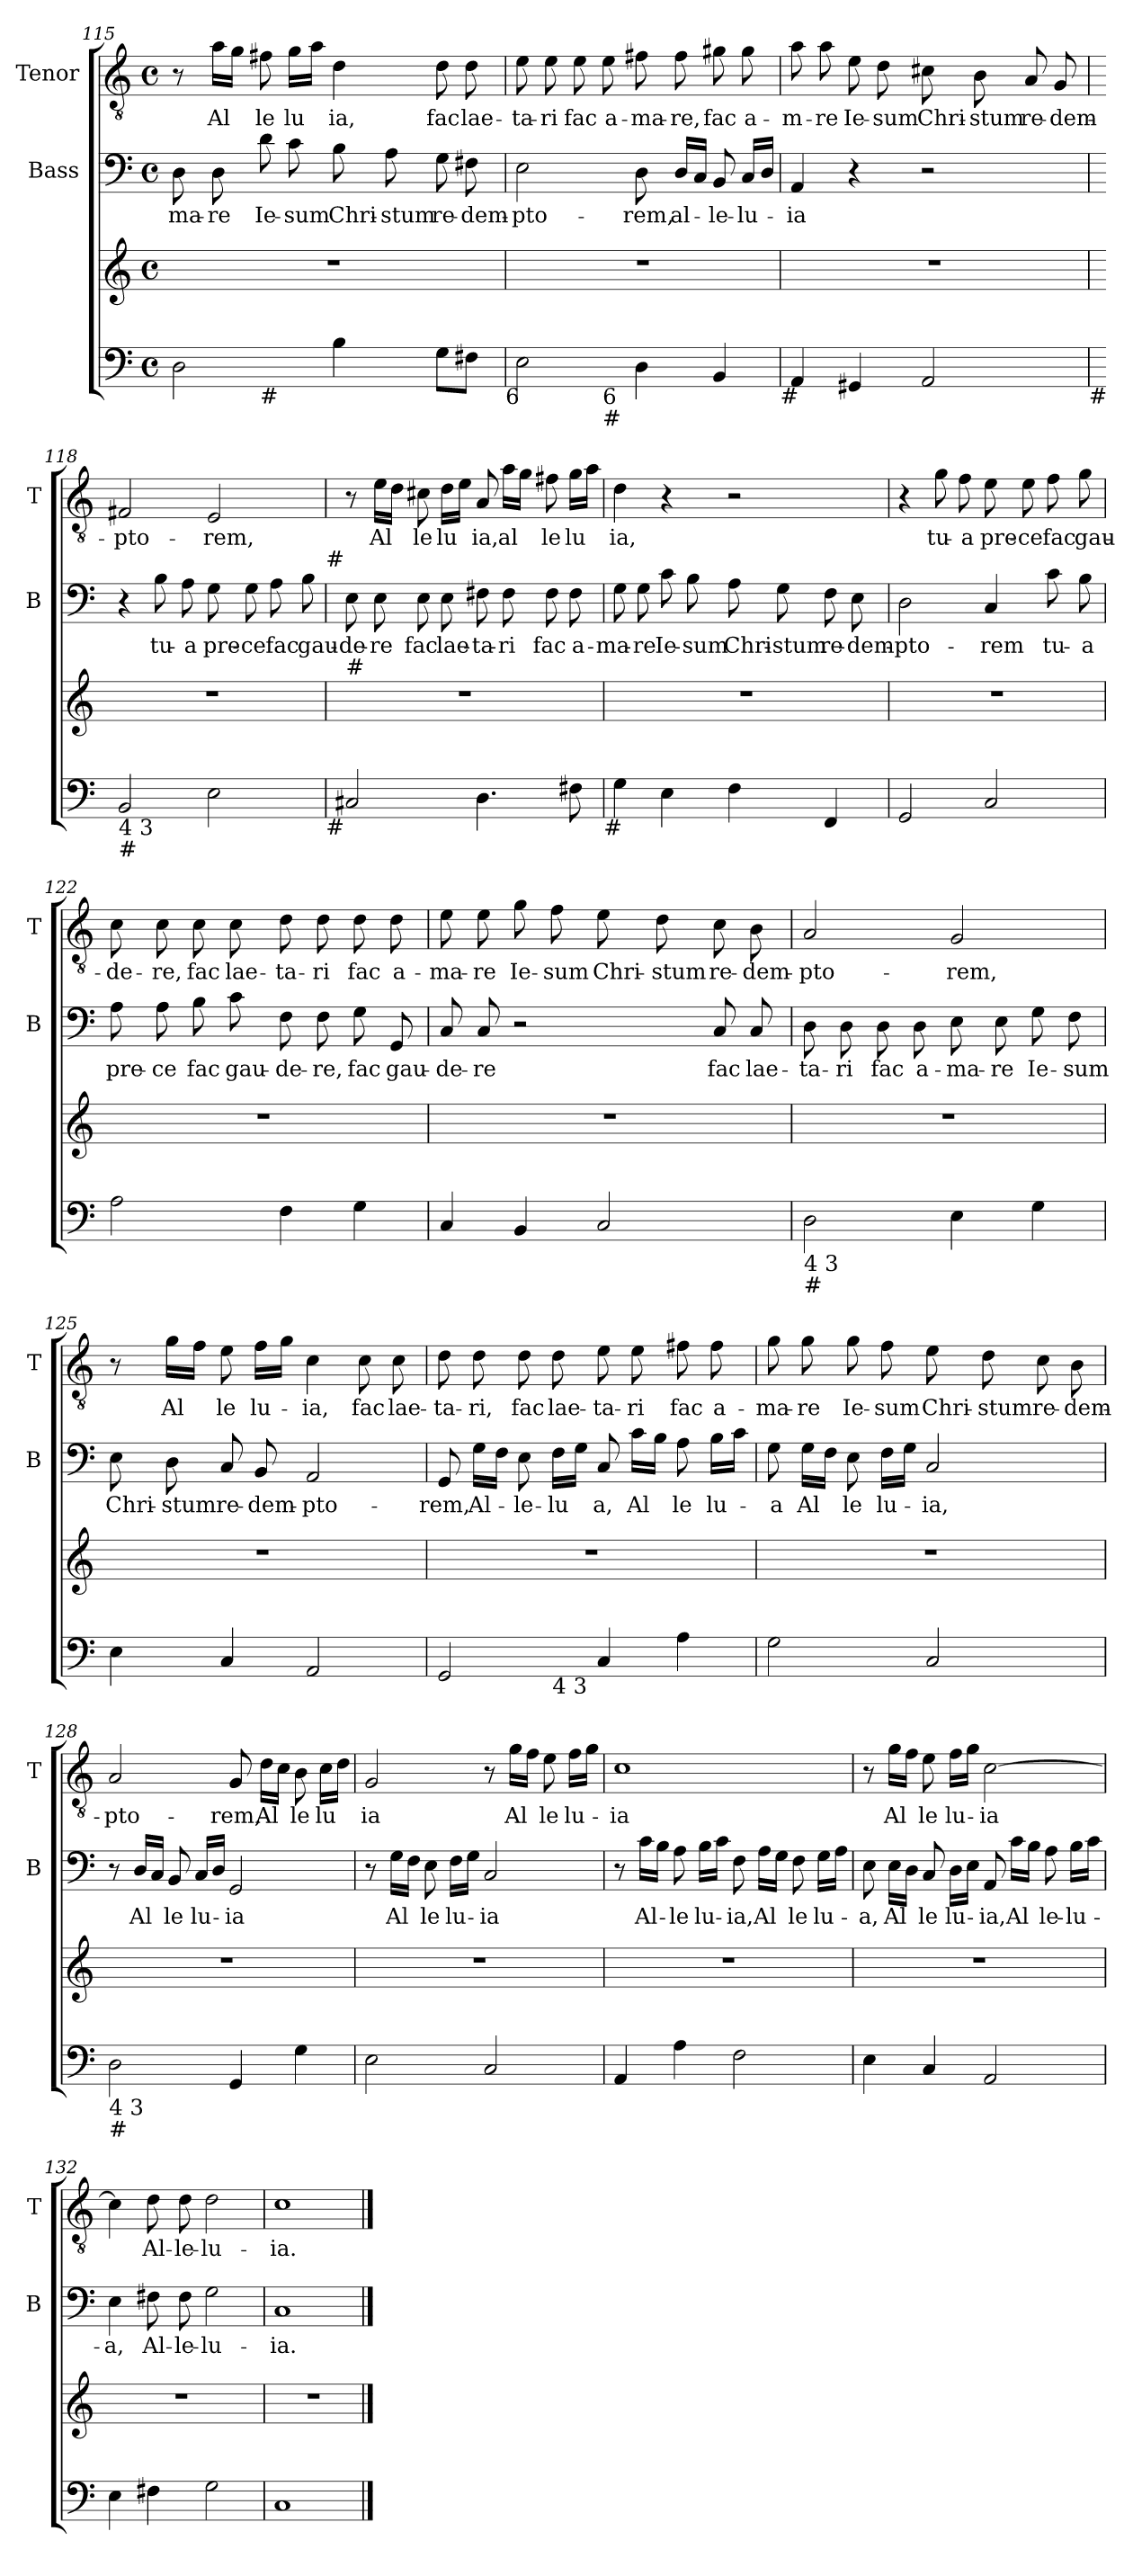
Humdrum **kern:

**kern	**kern	**kern	**text	**kern	**text
*part3	*part3	*part2	*part2	*part1	*part1
*staff4	*staff3	*staff2	*staff2	*staff1	*staff1
*	*	*I"Bass	*	*I"Tenor	*
*	*	*I'B	*	*I'T	*
!!LO:LB:g=z
*clefF4	*clefG2	*clefF4	*	*clefGv2	*
*k[]	*k[]	*k[]	*	*k[]	*
*C:	*C:	*C:	*	*C:	*
*M4/4	*M4/4	*M4/4	*	*M4/4	*
*met(c)	*met(c)	*met(c)	*	*met(c)	*
=115	=115	=115	=115	=115	=115
*^	*	*	*	*	*
2D\	4ryy	1r	8D\	-ma-	8r	.
.	.	.	8D\	-re	16a\LL	Al
.	.	.	.	.	16g\JJ	.
!	!LO:TX:b:t=#	!	!	!	!	!
.	2.ryy	.	8d\	Ie-	8f#X\	le
.	.	.	8c\	-sum	16g\LL	lu
.	.	.	.	.	16a\JJ	.
4B\	.	.	8B\	Chri-	4d\	ia,
.	.	.	8A\	-stum	.	.
8G\L	.	.	8G\	re-	8d\	fac
8F#X\J	.	.	8F#X\	-dem-	8d\	lae-
!LO:TX:b:t=6	!	!	!	!	!	!
=116	=116	=116	=116	=116	=116	=116
2E\	4.ryy	1r	2E\	-pto-	8e\	-ta-
.	.	.	.	.	8e\	-ri
.	.	.	.	.	8e\	fac
!	!LO:TX:b:t=6	!	!	!	!	!
!	!LO:TX:b:t=#	!	!	!	!	!
.	2ryy	.	.	.	8e\	a-
4D\	.	.	8D\	-rem,	8f#X\	-ma-
.	.	.	16D/LL	al-	8f#\	-re,
.	.	.	16C/JJ	.	.	.
4BB/	.	.	8BB/	-le-	8g#X\	fac
.	8ryy	.	16C/LL	-lu-	8g#\	a-
.	.	.	16D/JJ	.	.	.
!LO:TX:b:t=#	!	!	!	!	!	!
=117	=117	=117	=117	=117	=117	=117
!LO:TX:b:t=#	!	!	!	!	!	!
!LO:TX:b:t=6	!	!	!	!	!	!
!LO:TX:b:t=#	!	!	!	!	!	!
*v	*v	*	*	*	*	*
4AA/	1r	4AA/	-ia	8a\	-m-
.	.	.	.	8a\	-re
4GG#X/	.	4r	.	8e\	Ie-
.	.	.	.	8d\	-sum
2AA/	.	2r	.	8c#X\	Chri-
.	.	.	.	8B\	-stum
.	.	.	.	8A/	re-
.	.	.	.	8G/	-dem-
!LO:TX:b:t=#	!	!	!	!	!
!!LO:LB:g=z
=118	=118	=118	=118	=118	=118
!LO:TX:b:t=4  3	!	!	!	!	!
!LO:TX:b:t=#	!	!	!	!	!
2BB/	1r	4r	.	2F#X/	-pto-
.	.	8B\	tu-	.	.
.	.	8A\	-a	.	.
2E\	.	8G\	pre-	2E/	-rem,
.	.	8G\	-ce	.	.
.	.	8A\	fac	.	.
.	.	8B\	gau-	.	.
!	!	!LO:TX:a:t=#	!	!	!
!LO:TX:b:t=#	!	!	!	!	!
=119	=119	=119	=119	=119	=119
!	!LO:TX:a:t=#	!	!	!	!
2C#X/	1r	8E\	-de-	8r	.
.	.	8E\	-re	16e\LL	Al
.	.	.	.	16d\JJ	.
.	.	8E\	fac	8c#X\	le
.	.	8E\	lae-	16d\LL	lu
.	.	.	.	16e\JJ	.
4.D\	.	8F#X\	-ta-	8A/	ia,
.	.	8F#\	-ri	16a\LL	al
.	.	.	.	16g\JJ	.
.	.	8F#\	fac	8f#X\	le
8F#X\	.	8F#\	a-	16g\LL	lu
.	.	.	.	16a\JJ	.
!LO:TX:b:t=#	!	!	!	!	!
=120	=120	=120	=120	=120	=120
4G\	1r	8G\	-ma-	4d\	ia,
.	.	8G\	-re	.	.
4E\	.	8c\	Ie-	4r	.
.	.	8B\	-sum	.	.
4F\	.	8A\	Chri-	2r	.
.	.	8G\	-stum	.	.
4FF/	.	8F\	re-	.	.
.	.	8E\	-dem-	.	.
!!LO:LB:g=z
=121	=121	=121	=121	=121	=121
2GG/	1r	2D\	-pto-	4r	.
.	.	.	.	8g\	tu-
.	.	.	.	8f\	-a
2C/	.	4C/	-rem	8e\	pre-
.	.	.	.	8e\	-ce
.	.	8c\	tu-	8f\	fac
.	.	8B\	-a	8g\	gau-
=122	=122	=122	=122	=122	=122
2A\	1r	8A\	pre-	8c\	-de-
.	.	8A\	-ce	8c\	-re,
.	.	8B\	fac	8c\	fac
.	.	8c\	gau-	8c\	lae-
4F\	.	8F\	-de-	8d\	-ta-
.	.	8F\	-re,	8d\	-ri
4G\	.	8G\	fac	8d\	fac
.	.	8GG/	gau-	8d\	a-
=123	=123	=123	=123	=123	=123
4C/	1r	8C/	-de-	8e\	-ma-
.	.	8C/	-re	8e\	-re
4BB/	.	2r	.	8g\	Ie-
.	.	.	.	8f\	-sum
2C/	.	.	.	8e\	Chri-
.	.	.	.	8d\	-stum
.	.	8C/	fac	8c\	re-
.	.	8C/	lae-	8B\	-dem-
!!LO:PB:g=z
=124	=124	=124	=124	=124	=124
!LO:TX:b:t=4  3	!	!	!	!	!
!LO:TX:b:t=#	!	!	!	!	!
2D\	1r	8D\	-ta-	2A/	-pto-
.	.	8D\	-ri	.	.
.	.	8D\	fac	.	.
.	.	8D\	a-	.	.
4E\	.	8E\	-ma-	2G/	-rem,
.	.	8E\	-re	.	.
4G\	.	8G\	Ie-	.	.
.	.	8F\	-sum	.	.
=125	=125	=125	=125	=125	=125
4E\	1r	8E\	Chri-	8r	.
.	.	8D\	-stum	16g\LL	Al
.	.	.	.	16f\JJ	.
4C/	.	8C/	re-	8e\	le
.	.	8BB/	-dem-	16f\LL	lu-
.	.	.	.	16g\JJ	.
2AA/	.	2AA/	-pto-	4c\	-ia,
.	.	.	.	8c\	fac
.	.	.	.	8c\	lae-
=126	=126	=126	=126	=126	=126
*^	*	*	*	*	*
2GG/	4.ryy	1r	8GG/	-rem,	8d\	-ta-
.	.	.	16G\LL	Al-	8d\	-ri,
.	.	.	16F\JJ	.	.	.
.	.	.	8E\	-le-	8d\	fac
!	!LO:TX:b:t=4  3	!	!	!	!	!
.	2ryy	.	16F\LL	-lu	8d\	lae-
.	.	.	16G\JJ	.	.	.
4C/	.	.	8C/	a,	8e\	-ta-
.	.	.	16c\LL	Al	8e\	-ri
.	.	.	16B\JJ	.	.	.
4A\	.	.	8A\	le	8f#X\	fac
.	8ryy	.	16B\LL	lu-	8f#\	a-
.	.	.	16c\JJ	.	.	.
!LO:TX:b:t=6	!	!	!	!	!	!
*v	*v	*	*	*	*	*
!!LO:LB:g=z
=127	=127	=127	=127	=127	=127
2G\	1r	8G\	-a	8g\	-ma-
.	.	16G\LL	Al	8g\	-re
.	.	16F\JJ	.	.	.
.	.	8E\	le	8g\	Ie-
.	.	16F\LL	lu-	8f\	-sum
.	.	16G\JJ	.	.	.
2C/	.	2C/	-ia,	8e\	Chri-
.	.	.	.	8d\	-stum
.	.	.	.	8c\	re-
.	.	.	.	8B\	-dem-
=128	=128	=128	=128	=128	=128
!LO:TX:b:t=4  3	!	!	!	!	!
!LO:TX:b:t=#	!	!	!	!	!
2D\	1r	8r	.	2A/	-pto-
.	.	16D/LL	Al	.	.
.	.	16C/JJ	.	.	.
.	.	8BB/	le	.	.
.	.	16C/LL	lu-	.	.
.	.	16D/JJ	.	.	.
4GG/	.	2GG/	-ia	8G/	-rem,
.	.	.	.	16d\LL	Al
.	.	.	.	16c\JJ	.
4G\	.	.	.	8B\	le
.	.	.	.	16c\LL	lu
.	.	.	.	16d\JJ	.
=129	=129	=129	=129	=129	=129
2E\	1r	8r	.	2G/	ia
.	.	16G\LL	Al	.	.
.	.	16F\JJ	.	.	.
.	.	8E\	le	.	.
.	.	16F\LL	lu-	.	.
.	.	16G\JJ	.	.	.
2C/	.	2C/	-ia	8r	.
.	.	.	.	16g\LL	Al
.	.	.	.	16f\JJ	.
.	.	.	.	8e\	le
.	.	.	.	16f\LL	lu-
.	.	.	.	16g\JJ	.
!!LO:LB:g=z
=130	=130	=130	=130	=130	=130
4AA/	1r	8r	.	1c	-ia
.	.	16c\LL	Al-	.	.
.	.	16B\JJ	.	.	.
4A\	.	8A\	-le	.	.
.	.	16B\LL	lu-	.	.
.	.	16c\JJ	.	.	.
2F\	.	8F\	-ia,	.	.
.	.	16A\LL	Al	.	.
.	.	16G\JJ	.	.	.
.	.	8F\	le	.	.
.	.	16G\LL	lu-	.	.
.	.	16A\JJ	.	.	.
=131	=131	=131	=131	=131	=131
4E\	1r	8E\	-a,	8r	.
.	.	16E\LL	Al	16g\LL	Al
.	.	16D\JJ	.	16f\JJ	.
4C/	.	8C/	le	8e\	le
.	.	16D\LL	lu-	16f\LL	lu-
.	.	16E\JJ	.	16g\JJ	.
2AA/	.	8AA/	-ia,	[2c\	-ia
.	.	16c\LL	Al	.	.
.	.	16B\JJ	.	.	.
.	.	8A\	le-	.	.
.	.	16B\LL	-lu-	.	.
.	.	16c\JJ	.	.	.
=132	=132	=132	=132	=132	=132
4E\	1r	4E\	-a,	4c\]	.
4F#X\	.	8F#X\	Al-	8d\	Al-
.	.	8F#\	-le-	8d\	-le-
2G\	.	2G\	-lu-	2d\	-lu-
=133	=133	=133	=133	=133	=133
1C	1r	1C	-ia.	1c	-ia.
==	==	==	==	==	==
*-	*-	*-	*-	*-	*-
